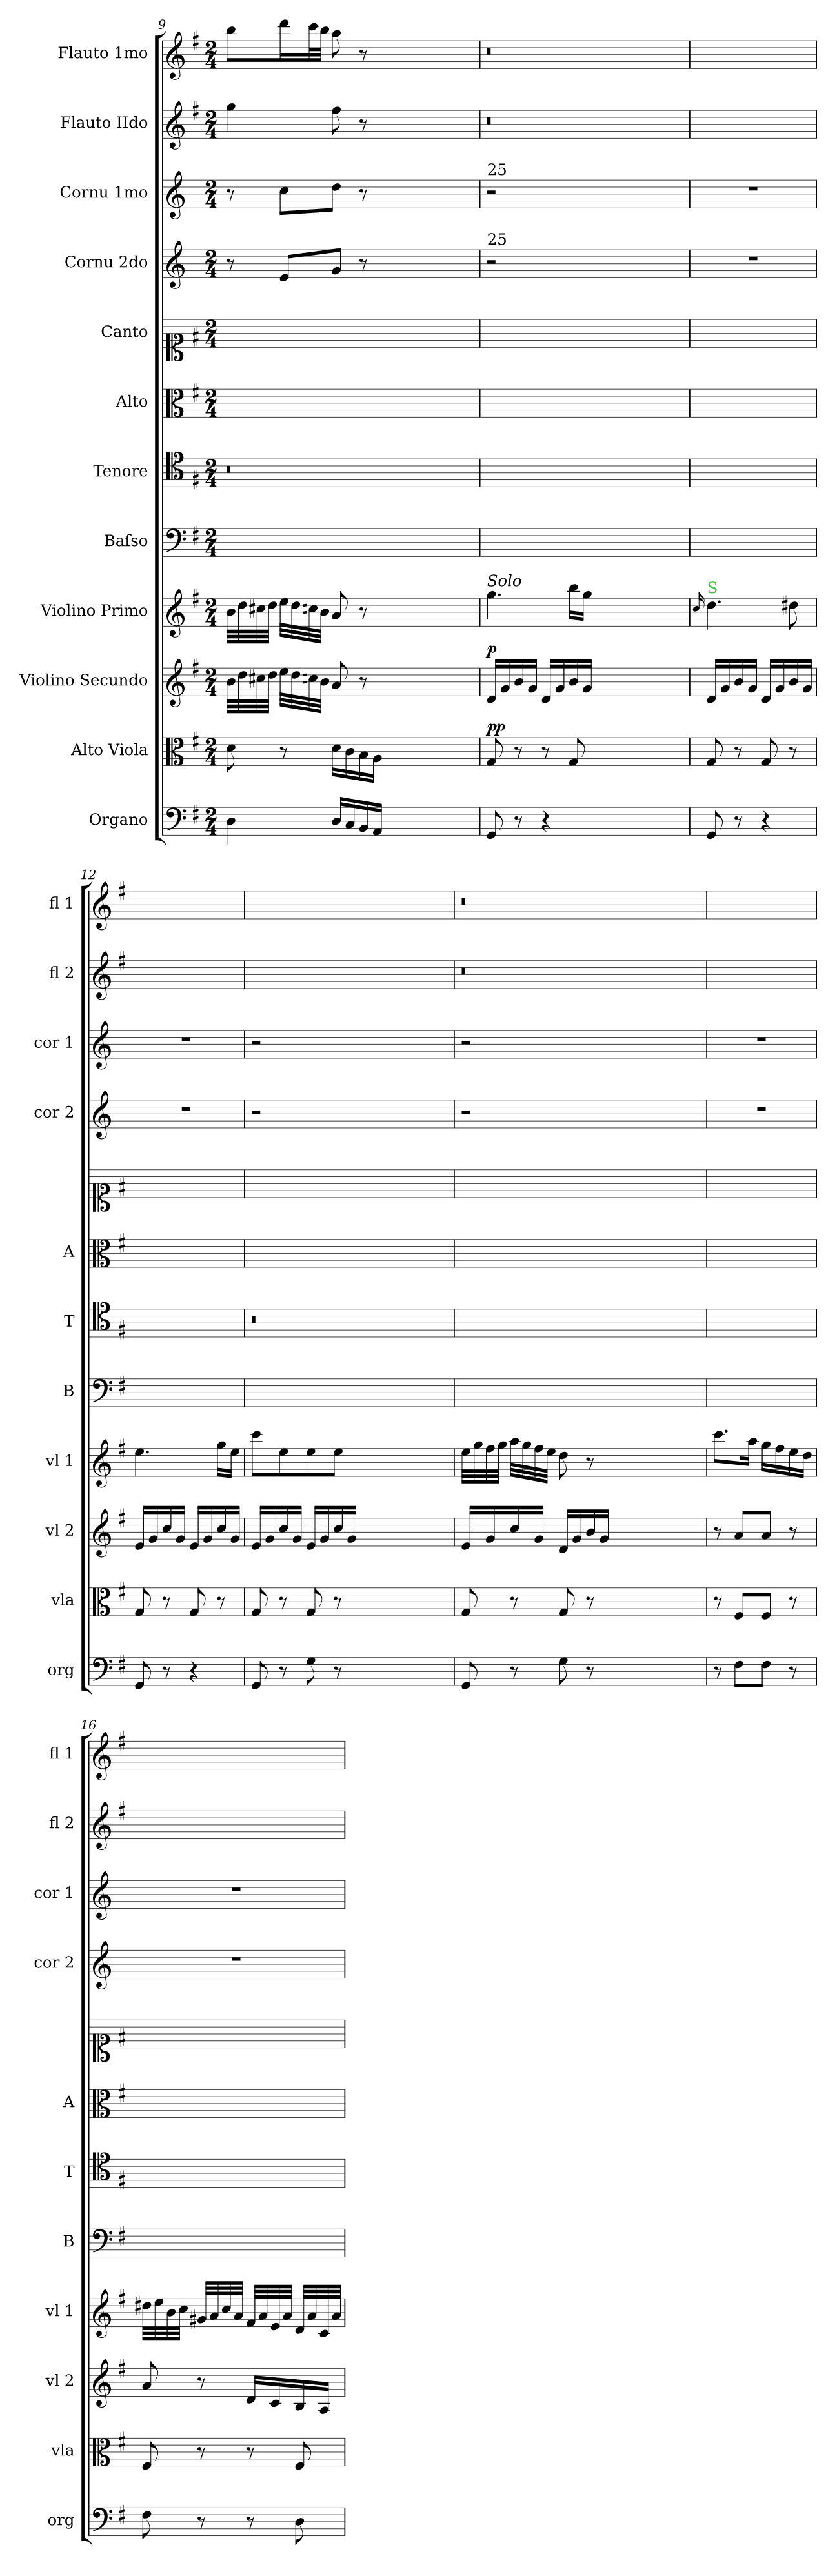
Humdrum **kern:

**kern	**kern	**dynam	**kern	**dynam	**kern	**kern	**kern	**kern	**kern	**kern	**kern	**kern	**kern
*part12	*part11	*part11	*part10	*part10	*part9	*part8	*part7	*part6	*part5	*part4	*part3	*part2	*part1
*staff12	*staff11	*staff11	*staff10	*staff10	*staff9	*staff8	*staff7	*staff6	*staff5	*staff4	*staff3	*staff2	*staff1
*I"Organo	*I"Alto Viola	*	*I"Violino Secundo	*	*I"Violino Primo	*I"Baſso	*I"Tenore	*I"Alto	*I"Canto	*I"Cornu 2do	*I"Cornu 1mo	*I"Flauto IIdo	*I"Flauto 1mo
*I'org	*I'vla	*	*I'vl 2	*	*I'vl 1	*I'B	*I'T	*I'A	*	*I'cor 2	*I'cor 1	*I'fl 2	*I'fl 1
*clefF4	*clefC3	*	*clefG2	*	*clefG2	*clefF4	*clefC4	*clefC3	*clefC1	*clefG2	*clefG2	*clefG2	*clefG2
*	*	*	*	*	*	*	*	*	*	*ITrd3c5	*ITrd3c5	*	*
*k[f#]	*k[f#]	*	*k[f#]	*	*k[f#]	*k[f#]	*k[f#]	*k[f#]	*k[f#]	*k[f#]	*k[f#]	*k[f#]	*k[f#]
*G:	*G:	*	*G:	*	*G:	*G:	*G:	*G:	*G:	*G:	*G:	*G:	*G:
*M2/4	*M2/4	*	*M2/4	*	*M2/4	*M2/4	*M2/4	*M2/4	*M2/4	*M2/4	*M2/4	*M2/4	*M2/4
=9	=9	=9	=9	=9	=9	=9	=9	=9	=9	=9	=9	=9	=9
4D\	8d\	.	32b\LLL	.	32b\LLL	2ryy	0r	2ryy	2ryy	8r	8r	4gg\	8bb\L
.	.	.	32dd\	.	32dd\	.	.	.	.	.	.	.	.
.	.	.	32cc#X\	.	32cc#X\	.	.	.	.	.	.	.	.
.	.	.	32dd\JJJ	.	32dd\JJJ	.	.	.	.	.	.	.	.
.	8r	.	32ee\LLL	.	32ee\LLL	.	.	.	.	8B/L	8g\L	.	16ddd\L
.	.	.	32dd\	.	32dd\	.	.	.	.	.	.	.	.
.	.	.	32ccn\	.	32ccn\	.	.	.	.	.	.	.	32ccc\L
.	.	.	32b\JJJ	.	32b\JJJ	.	.	.	.	.	.	.	32bb\JJJ
16D/LL	16d\LL	.	8a/	.	8a/	.	.	.	.	8d/J	8a\J	8ff#\	8aa\
16C/	16c\	.	.	.	.	.	.	.	.	.	.	.	.
16BB/	16B\	.	8r	.	8r	.	.	.	.	8r	8r	8r	8r
16AA/JJ	16A\JJ	.	.	.	.	.	.	.	.	.	.	.	.
1.ryy	1.ryy	.	1.ryy	.	1.ryy	1.ryy	.	1.ryy	1.ryy	1.ryy	1.ryy	1.ryy	1.ryy
=10	=10	=10	=10	=10	=10	=10	=10	=10	=10	=10	=10	=10	=10
!	!	!	!	!	!	!	!	!	!	!	!LO:TX:a:t=25	!	!
!	!	!	!	!	!	!	!	!	!	!LO:TX:a:t=25	!	!	!
!	!	!	!	!	!LO:TX:a:i:t=Solo	!	!	!	!	!	!	!	!
!	!	!LO:DY:a	!	!LO:DY:a	!	!	!	!	!	!	!	!	!
8GG/	8G/	pp	16d/LL	p.	4.gg\	2ryy	0ryy	2ryy	2ryy	2r	2r	0r	0r
.	.	.	16g/	.	.	.	.	.	.	.	.	.	.
8r	8r	.	16b/	.	.	.	.	.	.	.	.	.	.
.	.	.	16g/JJ	.	.	.	.	.	.	.	.	.	.
4r	8r	.	16d/LL	.	.	.	.	.	.	.	.	.	.
.	.	.	16g/	.	.	.	.	.	.	.	.	.	.
.	8G/	.	16b/	.	16bb\LL	.	.	.	.	.	.	.	.
.	.	.	16g/JJ	.	16gg\JJ	.	.	.	.	.	.	.	.
1.ryy	1.ryy	.	1.ryy	.	1.ryy	1.ryy	.	1.ryy	1.ryy	1.ryy	1.ryy	.	.
=11	=11	=11	=11	=11	=11	=11	=11	=11	=11	=11	=11	=11	=11
.	.	.	.	.	16qqcc/	.	.	.	.	.	.	.	.
!	!	!	!	!	!LO:TX:a:color=limegreen:t=S	!	!	!	!	!	!	!	!
8GG/	8G/	.	16d/LL	.	4.dd\	2ryy	2ryy	2ryy	2ryy	2r	2r	2ryy	2ryy
.	.	.	16g/	.	.	.	.	.	.	.	.	.	.
8r	8r	.	16b/	.	.	.	.	.	.	.	.	.	.
.	.	.	16g/JJ	.	.	.	.	.	.	.	.	.	.
4r	8G/	.	16d/LL	.	.	.	.	.	.	.	.	.	.
.	.	.	16g/	.	.	.	.	.	.	.	.	.	.
.	8r	.	16b/	.	8dd#X\	.	.	.	.	.	.	.	.
.	.	.	16g/JJ	.	.	.	.	.	.	.	.	.	.
=12	=12	=12	=12	=12	=12	=12	=12	=12	=12	=12	=12	=12	=12
8GG/	8G/	.	16e/LL	.	4.ee\	2ryy	2ryy	2ryy	2ryy	2r	2r	2ryy	2ryy
.	.	.	16g/	.	.	.	.	.	.	.	.	.	.
8r	8r	.	16cc/	.	.	.	.	.	.	.	.	.	.
.	.	.	16g/JJ	.	.	.	.	.	.	.	.	.	.
4r	8G/	.	16e/LL	.	.	.	.	.	.	.	.	.	.
.	.	.	16g/	.	.	.	.	.	.	.	.	.	.
.	8r	.	16cc/	.	16gg\LL	.	.	.	.	.	.	.	.
.	.	.	16g/JJ	.	16ee\JJ	.	.	.	.	.	.	.	.
=13	=13	=13	=13	=13	=13	=13	=13	=13	=13	=13	=13	=13	=13
8GG/	8G/	.	16e/LL	.	8ccc\L	2ryy	0r	2ryy	2ryy	2r	2r	0ryy	0ryy
.	.	.	16g/	.	.	.	.	.	.	.	.	.	.
8r	8r	.	16cc/	.	8ee\	.	.	.	.	.	.	.	.
.	.	.	16g/JJ	.	.	.	.	.	.	.	.	.	.
8G\	8G/	.	16e/LL	.	8ee\	.	.	.	.	.	.	.	.
.	.	.	16g/	.	.	.	.	.	.	.	.	.	.
8r	8r	.	16cc/	.	8ee\J	.	.	.	.	.	.	.	.
.	.	.	16g/JJ	.	.	.	.	.	.	.	.	.	.
1.ryy	1.ryy	.	1.ryy	.	1.ryy	1.ryy	.	1.ryy	1.ryy	1.ryy	1.ryy	.	.
=14	=14	=14	=14	=14	=14	=14	=14	=14	=14	=14	=14	=14	=14
8GG/	8G/	.	16e/LL	.	32ee\LLL	2ryy	0ryy	2ryy	2ryy	2r	2r	0r	0r
.	.	.	.	.	32gg\	.	.	.	.	.	.	.	.
.	.	.	16g/	.	32ff#\	.	.	.	.	.	.	.	.
.	.	.	.	.	32gg\JJJ	.	.	.	.	.	.	.	.
8r	8r	.	16cc/	.	32aa\LLL	.	.	.	.	.	.	.	.
.	.	.	.	.	32gg\	.	.	.	.	.	.	.	.
.	.	.	16g/JJ	.	32ff#\	.	.	.	.	.	.	.	.
.	.	.	.	.	32ee\JJJ	.	.	.	.	.	.	.	.
8G\	8G/	.	16d/LL	.	8dd\	.	.	.	.	.	.	.	.
.	.	.	16g/	.	.	.	.	.	.	.	.	.	.
8r	8r	.	16b/	.	8r	.	.	.	.	.	.	.	.
.	.	.	16g/JJ	.	.	.	.	.	.	.	.	.	.
1.ryy	1.ryy	.	1.ryy	.	1.ryy	1.ryy	.	1.ryy	1.ryy	1.ryy	1.ryy	.	.
=15	=15	=15	=15	=15	=15	=15	=15	=15	=15	=15	=15	=15	=15
8r	8r	.	8r	.	8.ccc\L	2ryy	2ryy	2ryy	2ryy	2r	2r	2ryy	2ryy
8F#\L	8F#/L	.	8a/L	.	.	.	.	.	.	.	.	.	.
.	.	.	.	.	16aa\Jk	.	.	.	.	.	.	.	.
8F#\J	8F#/J	.	8a/J	.	16gg\LL	.	.	.	.	.	.	.	.
.	.	.	.	.	16ff#\	.	.	.	.	.	.	.	.
8r	8r	.	8r	.	16ee\	.	.	.	.	.	.	.	.
.	.	.	.	.	16dd\JJ	.	.	.	.	.	.	.	.
=16	=16	=16	=16	=16	=16	=16	=16	=16	=16	=16	=16	=16	=16
8F#\	8F#/	.	8a/	.	32dd#X\LLL	2ryy	2ryy	2ryy	2ryy	2r	2r	2ryy	2ryy
.	.	.	.	.	32ee\	.	.	.	.	.	.	.	.
.	.	.	.	.	32b\	.	.	.	.	.	.	.	.
.	.	.	.	.	32cc\JJJ	.	.	.	.	.	.	.	.
8r	8r	.	8r	.	32g#X/LLL	.	.	.	.	.	.	.	.
.	.	.	.	.	32a/	.	.	.	.	.	.	.	.
.	.	.	.	.	32cc/	.	.	.	.	.	.	.	.
.	.	.	.	.	32a/JJJ	.	.	.	.	.	.	.	.
8r	8r	.	16d/LL	.	32f#/LLL	.	.	.	.	.	.	.	.
.	.	.	.	.	32a/	.	.	.	.	.	.	.	.
.	.	.	16c/	.	32e/	.	.	.	.	.	.	.	.
.	.	.	.	.	32a/JJJ	.	.	.	.	.	.	.	.
8D\	8F#/	.	16B/	.	32d/LLL	.	.	.	.	.	.	.	.
.	.	.	.	.	32a/	.	.	.	.	.	.	.	.
.	.	.	16A/JJ	.	32c/	.	.	.	.	.	.	.	.
.	.	.	.	.	32a/JJJ	.	.	.	.	.	.	.	.
=	=	=	=	=	=	=	=	=	=	=	=	=	=
*-	*-	*-	*-	*-	*-	*-	*-	*-	*-	*-	*-	*-	*-
